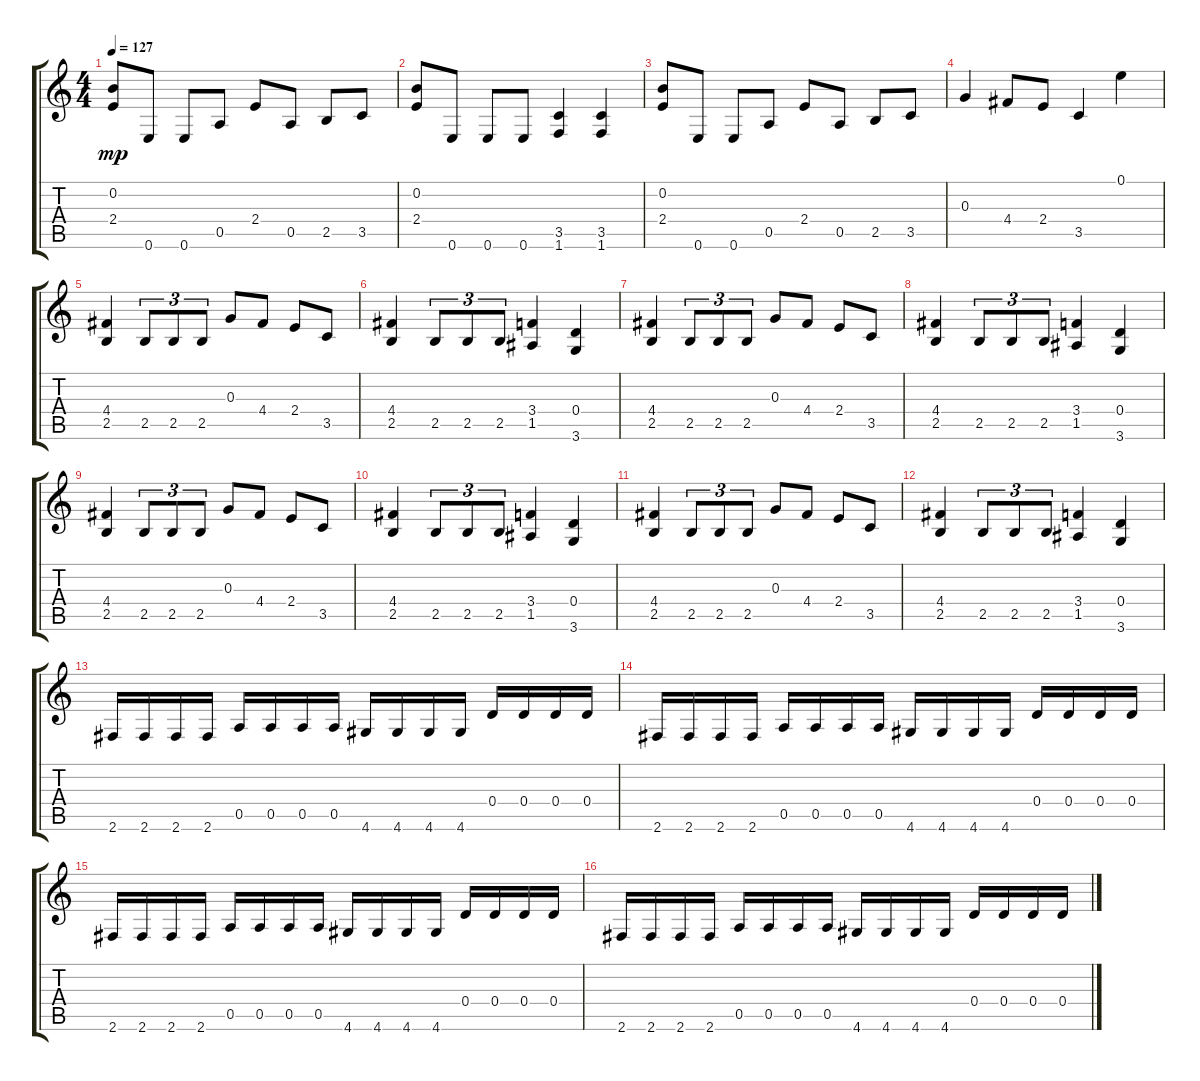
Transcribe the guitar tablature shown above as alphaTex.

\track "" {instrument overdrivenguitar}
\staff {score tabs}
\tuning (E4 B3 G3 D3 A2 E2) {hide}
\ts (4 4)
\tempo 127
\clef g2
\ks c
(0.2 2.4).8{dy mp} 0.6.8 0.6.8 0.5.8 2.4.8 0.5.8 2.5.8 3.5.8 |
(0.2 2.4).8 0.6.8 0.6.8 0.6.8 (3.5 1.6).4 (3.5 1.6).4 |
(0.2 2.4).8 0.6.8 0.6.8 0.5.8 2.4.8 0.5.8 2.5.8 3.5.8 |
0.3.4 4.4.8 2.4.8 3.5.4 0.1.4 |
(4.4 2.5).4 2.5.8{tu (3 2)} 2.5.8{tu (3 2)} 2.5.8{tu (3 2)} 0.3.8 4.4.8 2.4.8 3.5.8 |
(4.4 2.5).4 2.5.8{tu (3 2)} 2.5.8{tu (3 2)} 2.5.8{tu (3 2)} (3.4 1.5).4 (0.4 3.6).4 |
(4.4 2.5).4 2.5.8{tu (3 2)} 2.5.8{tu (3 2)} 2.5.8{tu (3 2)} 0.3.8 4.4.8 2.4.8 3.5.8 |
(4.4 2.5).4 2.5.8{tu (3 2)} 2.5.8{tu (3 2)} 2.5.8{tu (3 2)} (3.4 1.5).4 (0.4 3.6).4 |
(4.4 2.5).4 2.5.8{tu (3 2)} 2.5.8{tu (3 2)} 2.5.8{tu (3 2)} 0.3.8 4.4.8 2.4.8 3.5.8 |
(4.4 2.5).4 2.5.8{tu (3 2)} 2.5.8{tu (3 2)} 2.5.8{tu (3 2)} (3.4 1.5).4 (0.4 3.6).4 |
(4.4 2.5).4 2.5.8{tu (3 2)} 2.5.8{tu (3 2)} 2.5.8{tu (3 2)} 0.3.8 4.4.8 2.4.8 3.5.8 |
(4.4 2.5).4 2.5.8{tu (3 2)} 2.5.8{tu (3 2)} 2.5.8{tu (3 2)} (3.4 1.5).4 (0.4 3.6).4 |
2.6.16 2.6.16 2.6.16 2.6.16 0.5.16 0.5.16 0.5.16 0.5.16 4.6.16 4.6.16 4.6.16 4.6.16 0.4.16 0.4.16 0.4.16 0.4.16 |
2.6.16 2.6.16 2.6.16 2.6.16 0.5.16 0.5.16 0.5.16 0.5.16 4.6.16 4.6.16 4.6.16 4.6.16 0.4.16 0.4.16 0.4.16 0.4.16 |
2.6.16 2.6.16 2.6.16 2.6.16 0.5.16 0.5.16 0.5.16 0.5.16 4.6.16 4.6.16 4.6.16 4.6.16 0.4.16 0.4.16 0.4.16 0.4.16 |
2.6.16 2.6.16 2.6.16 2.6.16 0.5.16 0.5.16 0.5.16 0.5.16 4.6.16 4.6.16 4.6.16 4.6.16 0.4.16 0.4.16 0.4.16 0.4.16
